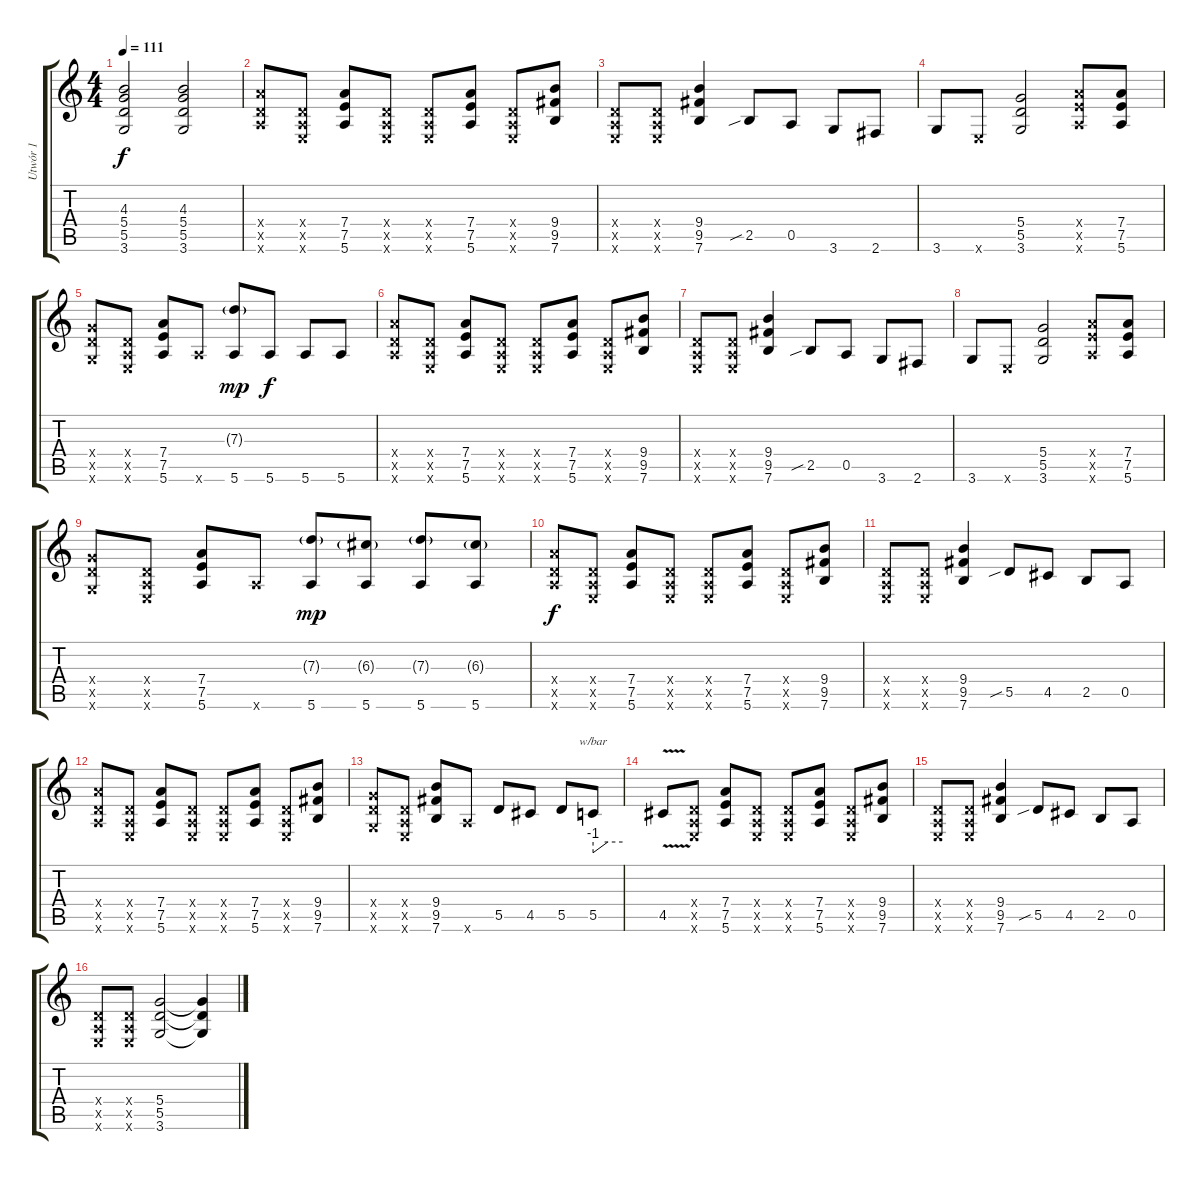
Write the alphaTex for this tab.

\track ("Utwór 1" "Utwór 1") {instrument distortionguitar}
\staff {score tabs}
\tuning (E4 B3 G3 D3 A2 E2) {hide}
\ts (4 4)
\tempo 111
\clef g2
\ks c
(4.3 5.4 5.5 3.6).2{dy f} (4.3 5.4 5.5 3.6).2 |
(7.4{x} 5.5{x} 5.6{x}).8{volume 16} (0.4{x} 0.5{x} 0.6{x}).8 (7.4 7.5 5.6).8 (0.4{x} 0.5{x} 0.6{x}).8 (0.4{x} 0.5{x} 0.6{x}).8 (7.4 7.5 5.6).8 (0.4{x} 0.5{x} 0.6{x}).8 (9.4 9.5 7.6).8 |
(0.4{x} 0.5{x} 0.6{x}).8 (0.4{x} 0.5{x} 0.6{x}).8 (9.4 9.5 7.6).4 2.5{sib}.8 0.5.8 3.6.8 2.6.8 |
3.6.8 0.6{x}.8 (5.4 5.5 3.6).2 (7.4{x} 7.5{x} 5.6{x}).8 (7.4 7.5 5.6).8 |
(5.4{x} 5.5{x} 3.6{x}).8 (0.4{x} 0.5{x} 0.6{x}).8 (7.4 7.5 5.6).8 5.6{x}.8 (7.3{g} 5.6).8{dy mp} 5.6.8{dy f} 5.6.8 5.6.8 |
(7.4{x} 5.5{x} 5.6{x}).8 (0.4{x} 0.5{x} 0.6{x}).8 (7.4 7.5 5.6).8 (0.4{x} 0.5{x} 0.6{x}).8 (0.4{x} 0.5{x} 0.6{x}).8 (7.4 7.5 5.6).8 (0.4{x} 0.5{x} 0.6{x}).8 (9.4 9.5 7.6).8 |
(0.4{x} 0.5{x} 0.6{x}).8 (0.4{x} 0.5{x} 0.6{x}).8 (9.4 9.5 7.6).4 2.5{sib}.8 0.5.8 3.6.8 2.6.8 |
3.6.8 0.6{x}.8 (5.4 5.5 3.6).2 (7.4{x} 7.5{x} 5.6{x}).8 (7.4 7.5 5.6).8 |
(5.4{x} 5.5{x} 3.6{x}).8 (0.4{x} 0.5{x} 0.6{x}).8 (7.4 7.5 5.6).8 5.6{x}.8 (7.3{g} 5.6).8{dy mp} (6.3{g} 5.6).8 (7.3{g} 5.6).8 (6.3{g} 5.6).8 |
(7.4{x} 5.5{x} 5.6{x}).8{dy f} (0.4{x} 0.5{x} 0.6{x}).8 (7.4 7.5 5.6).8 (0.4{x} 0.5{x} 0.6{x}).8 (0.4{x} 0.5{x} 0.6{x}).8 (7.4 7.5 5.6).8 (0.4{x} 0.5{x} 0.6{x}).8 (9.4 9.5 7.6).8 |
(0.4{x} 0.5{x} 0.6{x}).8 (0.4{x} 0.5{x} 0.6{x}).8 (9.4 9.5 7.6).4 5.5{sib}.8 4.5.8 2.5.8 0.5.8 |
(7.4{x} 5.5{x} 5.6{x}).8 (0.4{x} 0.5{x} 0.6{x}).8 (7.4 7.5 5.6).8 (0.4{x} 0.5{x} 0.6{x}).8 (0.4{x} 0.5{x} 0.6{x}).8 (7.4 7.5 5.6).8 (0.4{x} 0.5{x} 0.6{x}).8 (9.4 9.5 7.6).8 |
(5.4{x} 5.5{x} 3.6{x}).8 (0.4{x} 0.5{x} 0.6{x}).8 (9.4 9.5 7.6).8 5.6{x}.8 5.5.8 4.5.8 5.5.8 5.5.8{tbe (custom default 0 -4 30 0 60 0)} |
4.5{v}.8 (0.4{x} 0.5{x} 0.6{x}).8 (7.4 7.5 5.6).8 (0.4{x} 0.5{x} 0.6{x}).8 (0.4{x} 0.5{x} 0.6{x}).8 (7.4 7.5 5.6).8 (0.4{x} 0.5{x} 0.6{x}).8 (9.4 9.5 7.6).8 |
(0.4{x} 0.5{x} 0.6{x}).8 (0.4{x} 0.5{x} 0.6{x}).8 (9.4 9.5 7.6).4 5.5{sib}.8 4.5.8 2.5.8 0.5.8 |
(0.4{x} 0.5{x} 0.6{x}).8 (0.4{x} 0.5{x} 0.6{x}).8 (5.4 5.5 3.6).2 (5.4{t} 5.5{t} 3.6{t}).4
